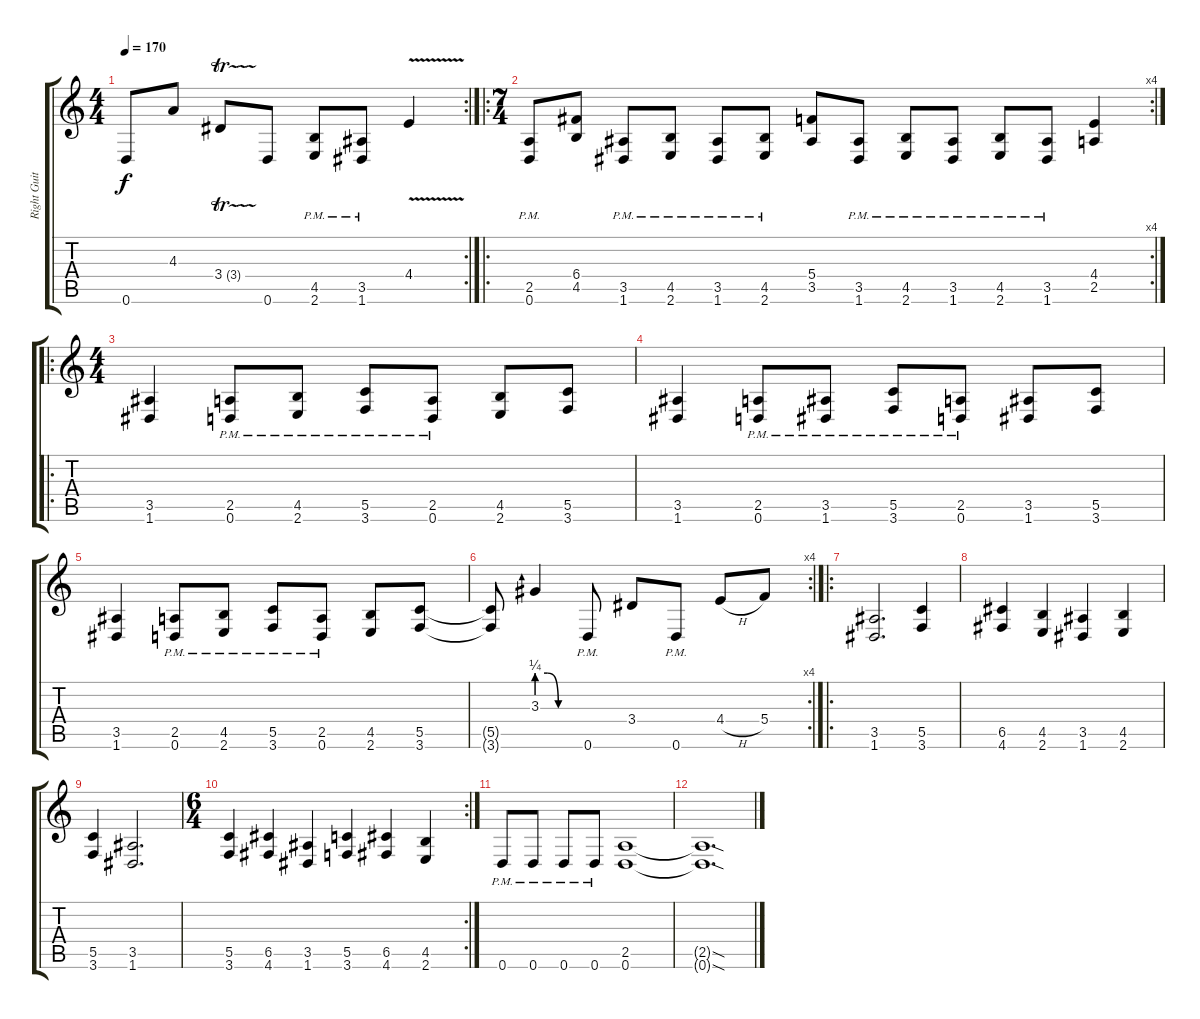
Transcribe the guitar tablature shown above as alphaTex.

\track ("Right Guitar" "Right Guit") {instrument distortionguitar}
\staff {score tabs}
\tuning (D4 A3 F3 C3 G2 D2) {hide}
\rc 2
\ts (4 4)
\tempo 170
\clef g2
\ks c
0.6.8{dy f} 4.3.8 3.4{tr (3 16)}.8 0.6.8 (4.5{pm} 2.6{pm}).8 (3.5{pm} 1.6{pm}).8 4.4{v}.4 |
\ro
\rc 4
\ts (7 4)
(2.5{pm} 0.6{pm}).8 (6.4 4.5).8 (3.5{pm} 1.6{pm}).8 (4.5{pm} 2.6{pm}).8 (3.5{pm} 1.6{pm}).8 (4.5{pm} 2.6{pm}).8 (5.4 3.5).8 (3.5{pm} 1.6{pm}).8 (4.5{pm} 2.6{pm}).8 (3.5{pm} 1.6{pm}).8 (4.5{pm} 2.6{pm}).8 (3.5{pm} 1.6{pm}).8 (4.4 2.5).4 |
\ro
\ts (4 4)
(3.5 1.6).4 (2.5{pm} 0.6{pm}).8 (4.5{pm} 2.6{pm}).8 (5.5{pm} 3.6{pm}).8 (2.5{pm} 0.6{pm}).8 (4.5 2.6).8 (5.5 3.6).8 |
(3.5 1.6).4 (2.5{pm} 0.6{pm}).8 (3.5{pm} 1.6{pm}).8 (5.5{pm} 3.6{pm}).8 (2.5{pm} 0.6{pm}).8 (3.5 1.6).8 (5.5 3.6).8 |
(3.5 1.6).4 (2.5{pm} 0.6{pm}).8 (4.5{pm} 2.6{pm}).8 (5.5{pm} 3.6{pm}).8 (2.5{pm} 0.6{pm}).8 (4.5 2.6).8 (5.5 3.6).8 |
\rc 4
(5.5{t} 3.6{t}).8 3.3{be (custom 0 1 15 1 30 0 60 0)}.4 0.6{pm}.8 3.4.8 0.6{pm}.8 4.4{h}.8 5.4.8 |
\ro
(3.5 1.6).2{d} (5.5 3.6).4 |
(6.5 4.6).4 (4.5 2.6).4 (3.5 1.6).4 (4.5 2.6).4 |
(5.5 3.6).4 (3.5 1.6).2{d} |
\rc 2
\ts (6 4)
(5.5 3.6).4 (6.5 4.6).4 (3.5 1.6).4 (5.5 3.6).4 (6.5 4.6).4 (4.5 2.6).4 |
0.6{pm}.8 0.6{pm}.8 0.6{pm}.8 0.6{pm}.8 (2.5 0.6).1 |
(2.5{sod t} 0.6{sod t}).1{d}
